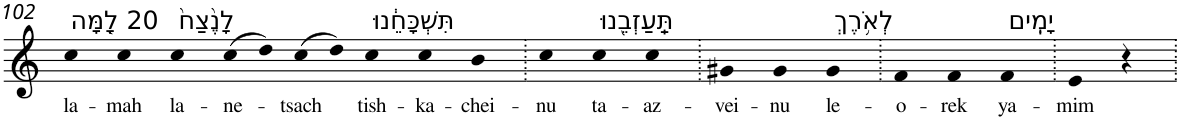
**kern	**text
*part1	*part1
*staff1	*staff1
*I"Piano	*
*I'Pno	*
!!LO:PB:g=z
*clefG2	*
*k[]	*
=102	=102
!LO:TX:a:t=20 לָ֤מָּה	!
!	!LO:LY:b
4cc	la-
!	!LO:LY:b
4cc	-mah
!LO:TX:a:t=לָנֶ֙צַח֙	!
!	!LO:LY:b
4cc	la-
!	!LO:LY:b
(8cc	-ne-
8dd)	.
!	!LO:LY:b
(8cc	-tsach
8dd)	.
!LO:TX:a:t=תִּשְׁכָּחֵ֔נוּ	!
!	!LO:LY:b
4cc	tish-
!	!LO:LY:b
4cc	-ka-
!	!LO:LY:b
4b	-chei-
=103.	=103.
!	!LO:LY:b
4cc	-nu
!LO:TX:a:t=תַּֽעַזְבֵ֖נוּ	!
!	!LO:LY:b
4cc	ta-
!	!LO:LY:b
4cc	-az-
=104.	=104.
!	!LO:LY:b
4g#X	-vei-
!	!LO:LY:b
4g#	-nu
!LO:TX:a:t=לְאֹ֥רֶךְ	!
!	!LO:LY:b
4g#	le-
=105.	=105.
!	!LO:LY:b
4f	-o-
!	!LO:LY:b
4f	-rek
!LO:TX:a:t=יָמִֽים	!
!	!LO:LY:b
4f	ya-
=106.	=106.
!	!LO:LY:b
4e	-mim
4r	.
=.	=.
*-	*-
